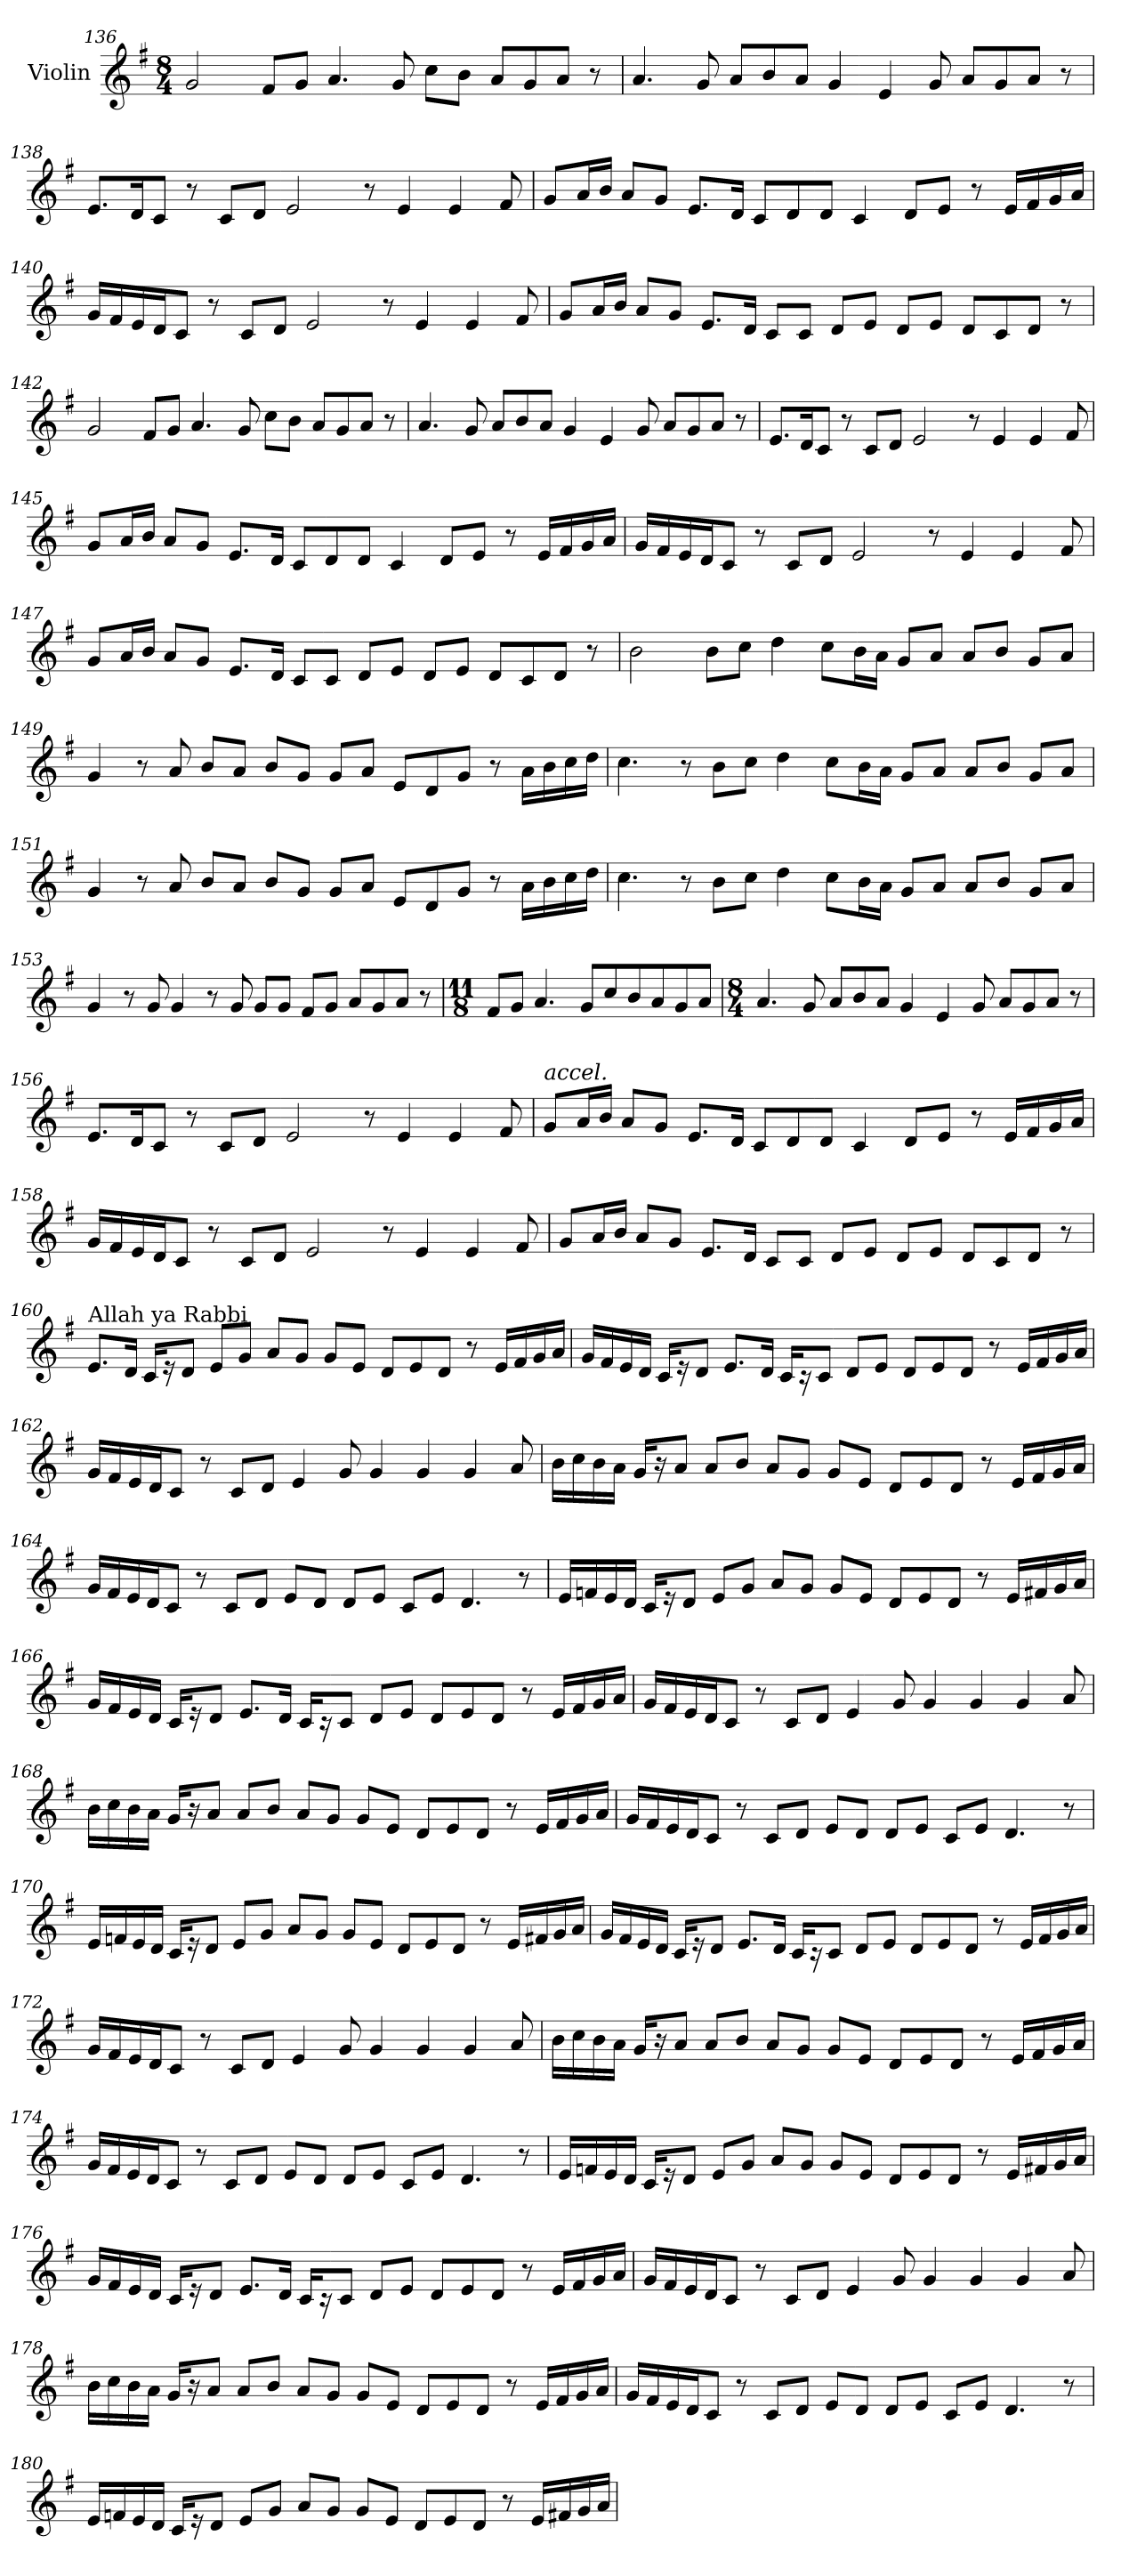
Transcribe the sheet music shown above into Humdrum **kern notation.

**kern
*part1
*staff1
*I"Violin
*clefG2
*k[f#]
*G:
*M8/4
=136
2g/
8f#/L
8g/J
4.a/
8g/
8cc\L
8b\J
8a/L
8g/
8a/J
8r
!!LO:LB:g=z
=137
4.a/
8g/
8a/L
8b/
8a/J
4g/
4e/
8g/
8a/L
8g/
8a/J
8r
=138
8.e/L
16d/K
8c/J
8r
8c/L
8d/J
2e/
8r
4e/
4e/
8f#/
!!LO:LB:g=z
=139
8g/L
16a/L
16b/JJ
8a/L
8g/J
8.e/L
16d/Jk
8c/L
8d/
8d/J
4c/
8d/L
8e/J
8r
16e/LL
16f#/
16g/
16a/JJ
=140
16g/LL
16f#/
16e/
16d/J
8c/J
8r
8c/L
8d/J
2e/
8r
4e/
4e/
8f#/
!!LO:PB:g=z
=141
8g/L
16a/L
16b/JJ
8a/L
8g/J
8.e/L
16d/Jk
8c/L
8c/J
8d/L
8e/J
8d/L
8e/J
8d/L
8c/
8d/J
8r
=142
2g/
8f#/L
8g/J
4.a/
8g/
8cc\L
8b\J
8a/L
8g/
8a/J
8r
!!LO:LB:g=z
=143
4.a/
8g/
8a/L
8b/
8a/J
4g/
4e/
8g/
8a/L
8g/
8a/J
8r
=144
8.e/L
16d/K
8c/J
8r
8c/L
8d/J
2e/
8r
4e/
4e/
8f#/
!!LO:LB:g=z
=145
8g/L
16a/L
16b/JJ
8a/L
8g/J
8.e/L
16d/Jk
8c/L
8d/
8d/J
4c/
8d/L
8e/J
8r
16e/LL
16f#/
16g/
16a/JJ
=146
16g/LL
16f#/
16e/
16d/J
8c/J
8r
8c/L
8d/J
2e/
8r
4e/
4e/
8f#/
!!LO:LB:g=z
=147
8g/L
16a/L
16b/JJ
8a/L
8g/J
8.e/L
16d/Jk
8c/L
8c/J
8d/L
8e/J
8d/L
8e/J
8d/L
8c/
8d/J
8r
=148
2b\
8b\L
8cc\J
4dd\
8cc\L
16b\L
16a\JJ
8g/L
8a/J
8a/L
8b/J
8g/L
8a/J
!!LO:LB:g=z
=149
4g/
8r
8a/
8b/L
8a/J
8b/L
8g/J
8g/L
8a/J
8e/L
8d/
8g/J
8r
16a\LL
16b\
16cc\
16dd\JJ
=150
4.cc\
8r
8b\L
8cc\J
4dd\
8cc\L
16b\L
16a\JJ
8g/L
8a/J
8a/L
8b/J
8g/L
8a/J
!!LO:LB:g=z
=151
4g/
8r
8a/
8b/L
8a/J
8b/L
8g/J
8g/L
8a/J
8e/L
8d/
8g/J
8r
16a\LL
16b\
16cc\
16dd\JJ
=152
4.cc\
8r
8b\L
8cc\J
4dd\
8cc\L
16b\L
16a\JJ
8g/L
8a/J
8a/L
8b/J
8g/L
8a/J
!!LO:LB:g=z
=153
4g/
8r
8g/
4g/
8r
8g/
8g/L
8g/J
8f#/L
8g/J
8a/L
8g/
8a/J
8r
=154
*M11/8
8f#/L
8g/J
4.a/
8g/L
8cc/
8b/
8a/
8g/
8a/J
!!LO:LB:g=z
=155
*M8/4
4.a/
8g/
8a/L
8b/
8a/J
4g/
4e/
8g/
8a/L
8g/
8a/J
8r
=156
8.e/L
16d/K
8c/J
8r
8c/L
8d/J
2e/
8r
4e/
4e/
8f#/
!!LO:PB:g=z
=157
!LO:TX:a:i:t=accel.
8g/L
16a/L
16b/JJ
8a/L
8g/J
8.e/L
16d/Jk
8c/L
8d/
8d/J
4c/
8d/L
8e/J
8r
16e/LL
16f#/
16g/
16a/JJ
=158
16g/LL
16f#/
16e/
16d/J
8c/J
8r
8c/L
8d/J
2e/
8r
4e/
4e/
8f#/
!!LO:LB:g=z
=159
8g/L
16a/L
16b/JJ
8a/L
8g/J
8.e/L
16d/Jk
8c/L
8c/J
8d/L
8e/J
8d/L
8e/J
8d/L
8c/
8d/J
8r
=160
!LO:TX:a:t=Allah ya Rabbi
8.e/L
16d/Jk
16c/KL
16r
8d/J
8e/L
8g/J
8a/L
8g/J
8g/L
8e/J
8d/L
8e/
8d/J
8r
16e/LL
16f#/
16g/
16a/JJ
!!LO:LB:g=z
=161
16g/LL
16f#/
16e/
16d/JJ
16c/KL
16r
8d/J
8.e/L
16d/Jk
16c/KL
16r
8c/J
8d/L
8e/J
8d/L
8e/
8d/J
8r
16e/LL
16f#/
16g/
16a/JJ
=162
16g/LL
16f#/
16e/
16d/J
8c/J
8r
8c/L
8d/J
4e/
8g/
4g/
4g/
4g/
8a/
!!LO:LB:g=z
=163
16b\LL
16cc\
16b\
16a\JJ
16g/KL
16r
8a/J
8a/L
8b/J
8a/L
8g/J
8g/L
8e/J
8d/L
8e/
8d/J
8r
16e/LL
16f#/
16g/
16a/JJ
=164
16g/LL
16f#/
16e/
16d/J
8c/J
8r
8c/L
8d/J
8e/L
8d/J
8d/L
8e/J
8c/L
8e/J
4.d/
8r
!!LO:LB:g=z
=165
16e/LL
16fn/
16e/
16d/JJ
16c/KL
16r
8d/J
8e/L
8g/J
8a/L
8g/J
8g/L
8e/J
8d/L
8e/
8d/J
8r
16e/LL
16f#X/
16g/
16a/JJ
!!LO:LB:g=z
=166
16g/LL
16f#/
16e/
16d/JJ
16c/KL
16r
8d/J
8.e/L
16d/Jk
16c/KL
16r
8c/J
8d/L
8e/J
8d/L
8e/
8d/J
8r
16e/LL
16f#/
16g/
16a/JJ
=167
16g/LL
16f#/
16e/
16d/J
8c/J
8r
8c/L
8d/J
4e/
8g/
4g/
4g/
4g/
8a/
!!LO:LB:g=z
=168
16b\LL
16cc\
16b\
16a\JJ
16g/KL
16r
8a/J
8a/L
8b/J
8a/L
8g/J
8g/L
8e/J
8d/L
8e/
8d/J
8r
16e/LL
16f#/
16g/
16a/JJ
=169
16g/LL
16f#/
16e/
16d/J
8c/J
8r
8c/L
8d/J
8e/L
8d/J
8d/L
8e/J
8c/L
8e/J
4.d/
8r
!!LO:LB:g=z
=170
16e/LL
16fn/
16e/
16d/JJ
16c/KL
16r
8d/J
8e/L
8g/J
8a/L
8g/J
8g/L
8e/J
8d/L
8e/
8d/J
8r
16e/LL
16f#X/
16g/
16a/JJ
!!LO:PB:g=z
=171
16g/LL
16f#/
16e/
16d/JJ
16c/KL
16r
8d/J
8.e/L
16d/Jk
16c/KL
16r
8c/J
8d/L
8e/J
8d/L
8e/
8d/J
8r
16e/LL
16f#/
16g/
16a/JJ
=172
16g/LL
16f#/
16e/
16d/J
8c/J
8r
8c/L
8d/J
4e/
8g/
4g/
4g/
4g/
8a/
!!LO:LB:g=z
=173
16b\LL
16cc\
16b\
16a\JJ
16g/KL
16r
8a/J
8a/L
8b/J
8a/L
8g/J
8g/L
8e/J
8d/L
8e/
8d/J
8r
16e/LL
16f#/
16g/
16a/JJ
=174
16g/LL
16f#/
16e/
16d/J
8c/J
8r
8c/L
8d/J
8e/L
8d/J
8d/L
8e/J
8c/L
8e/J
4.d/
8r
!!LO:LB:g=z
=175
16e/LL
16fn/
16e/
16d/JJ
16c/KL
16r
8d/J
8e/L
8g/J
8a/L
8g/J
8g/L
8e/J
8d/L
8e/
8d/J
8r
16e/LL
16f#X/
16g/
16a/JJ
!!LO:LB:g=z
=176
16g/LL
16f#/
16e/
16d/JJ
16c/KL
16r
8d/J
8.e/L
16d/Jk
16c/KL
16r
8c/J
8d/L
8e/J
8d/L
8e/
8d/J
8r
16e/LL
16f#/
16g/
16a/JJ
=177
16g/LL
16f#/
16e/
16d/J
8c/J
8r
8c/L
8d/J
4e/
8g/
4g/
4g/
4g/
8a/
!!LO:LB:g=z
=178
16b\LL
16cc\
16b\
16a\JJ
16g/KL
16r
8a/J
8a/L
8b/J
8a/L
8g/J
8g/L
8e/J
8d/L
8e/
8d/J
8r
16e/LL
16f#/
16g/
16a/JJ
=179
16g/LL
16f#/
16e/
16d/J
8c/J
8r
8c/L
8d/J
8e/L
8d/J
8d/L
8e/J
8c/L
8e/J
4.d/
8r
!!LO:LB:g=z
=180
16e/LL
16fn/
16e/
16d/JJ
16c/KL
16r
8d/J
8e/L
8g/J
8a/L
8g/J
8g/L
8e/J
8d/L
8e/
8d/J
8r
16e/LL
16f#X/
16g/
16a/JJ
=
*-
